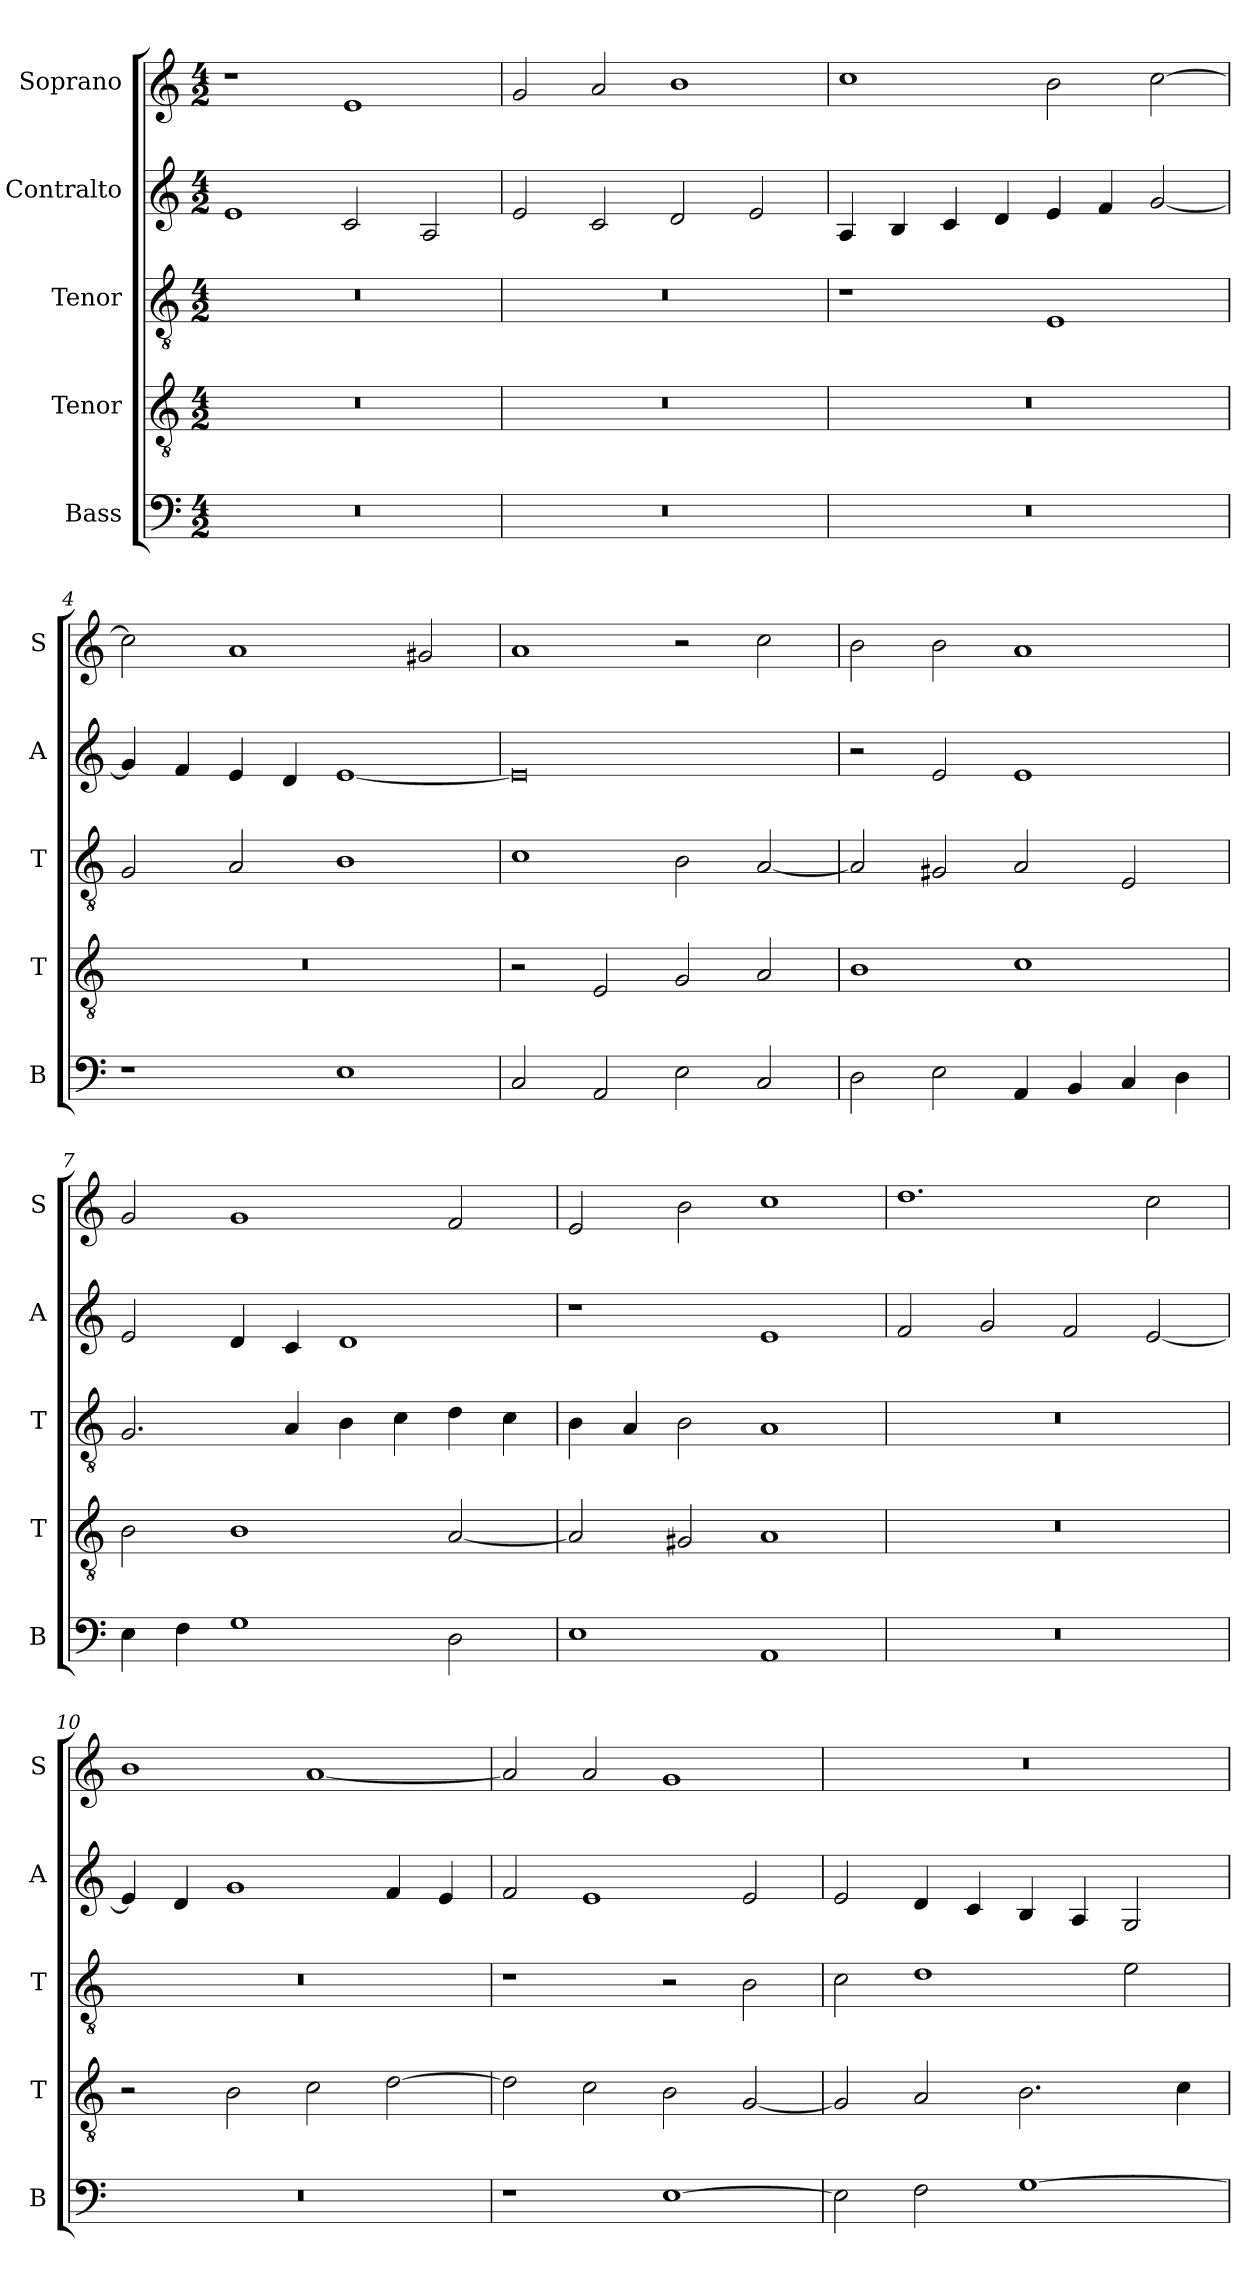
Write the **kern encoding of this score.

**kern	**kern	**kern	**kern	**kern
*part5	*part4	*part3	*part2	*part1
*staff5	*staff4	*staff3	*staff2	*staff1
*I"Bass	*I"Tenor	*I"Tenor	*I"Contralto	*I"Soprano
*I'B	*I'T	*I'T	*I'A	*I'S
*clefF4	*clefGv2	*clefGv2	*clefG2	*clefG2
*k[]	*k[]	*k[]	*k[]	*k[]
*D:dor	*D:dor	*D:dor	*D:dor	*D:dor
*M4/2	*M4/2	*M4/2	*M4/2	*M4/2
=1	=1	=1	=1	=1
0r	0r	0r	1e	1r
.	.	.	2c	1e
.	.	.	2A	.
=2	=2	=2	=2	=2
0r	0r	0r	2e	2g
.	.	.	2c	2a
.	.	.	2d	1b
.	.	.	2e	.
=3	=3	=3	=3	=3
0r	0r	1r	4A	1cc
.	.	.	4B	.
.	.	.	4c	.
.	.	.	4d	.
.	.	1E	4e	2b
.	.	.	4f	.
.	.	.	[2g	[2cc
=4	=4	=4	=4	=4
1r	0r	2G	4g]	2cc]
.	.	.	4f	.
.	.	2A	4e	1a
.	.	.	4d	.
1E	.	1B	[1e	.
.	.	.	.	2g#X
=5	=5	=5	=5	=5
2C	2r	1c	0e]	1a
2AA	2E	.	.	.
2E	2G	2B	.	2r
2C	2A	[2A	.	2cc
=6	=6	=6	=6	=6
2D	1B	2A]	2r	2b
2E	.	2G#X	2e	2b
4AA	1c	2A	1e	1a
4BB	.	.	.	.
4C	.	2E	.	.
4D	.	.	.	.
=7	=7	=7	=7	=7
4E	2B	2.G	2e	2g
4F	.	.	.	.
1G	1B	.	4d	1g
.	.	4A	4c	.
.	.	4B	1d	.
.	.	4c	.	.
2D	[2A	4d	.	2f
.	.	4c	.	.
=8	=8	=8	=8	=8
1E	2A]	4B	1r	2e
.	.	4A	.	.
.	2G#X	2B	.	2b
1AA	1A	1A	1e	1cc
=9	=9	=9	=9	=9
0r	0r	0r	2f	1.dd
.	.	.	2g	.
.	.	.	2f	.
.	.	.	[2e	2cc
=10	=10	=10	=10	=10
0r	2r	0r	4e]	1b
.	.	.	4d	.
.	2B	.	1g	.
.	2c	.	.	[1a
.	[2d	.	4f	.
.	.	.	4e	.
=11	=11	=11	=11	=11
1r	2d]	1r	2f	2a]
.	2c	.	1e	2a
[1E	2B	2r	.	1g
.	[2G	2B	2e	.
=12	=12	=12	=12	=12
2E]	2G]	2c	2e	0r
2F	2A	1d	4d	.
.	.	.	4c	.
[1G	2.B	.	4B	.
.	.	.	4A	.
.	.	2e	2G	.
.	4c	.	.	.
=	=	=	=	=
*-	*-	*-	*-	*-
